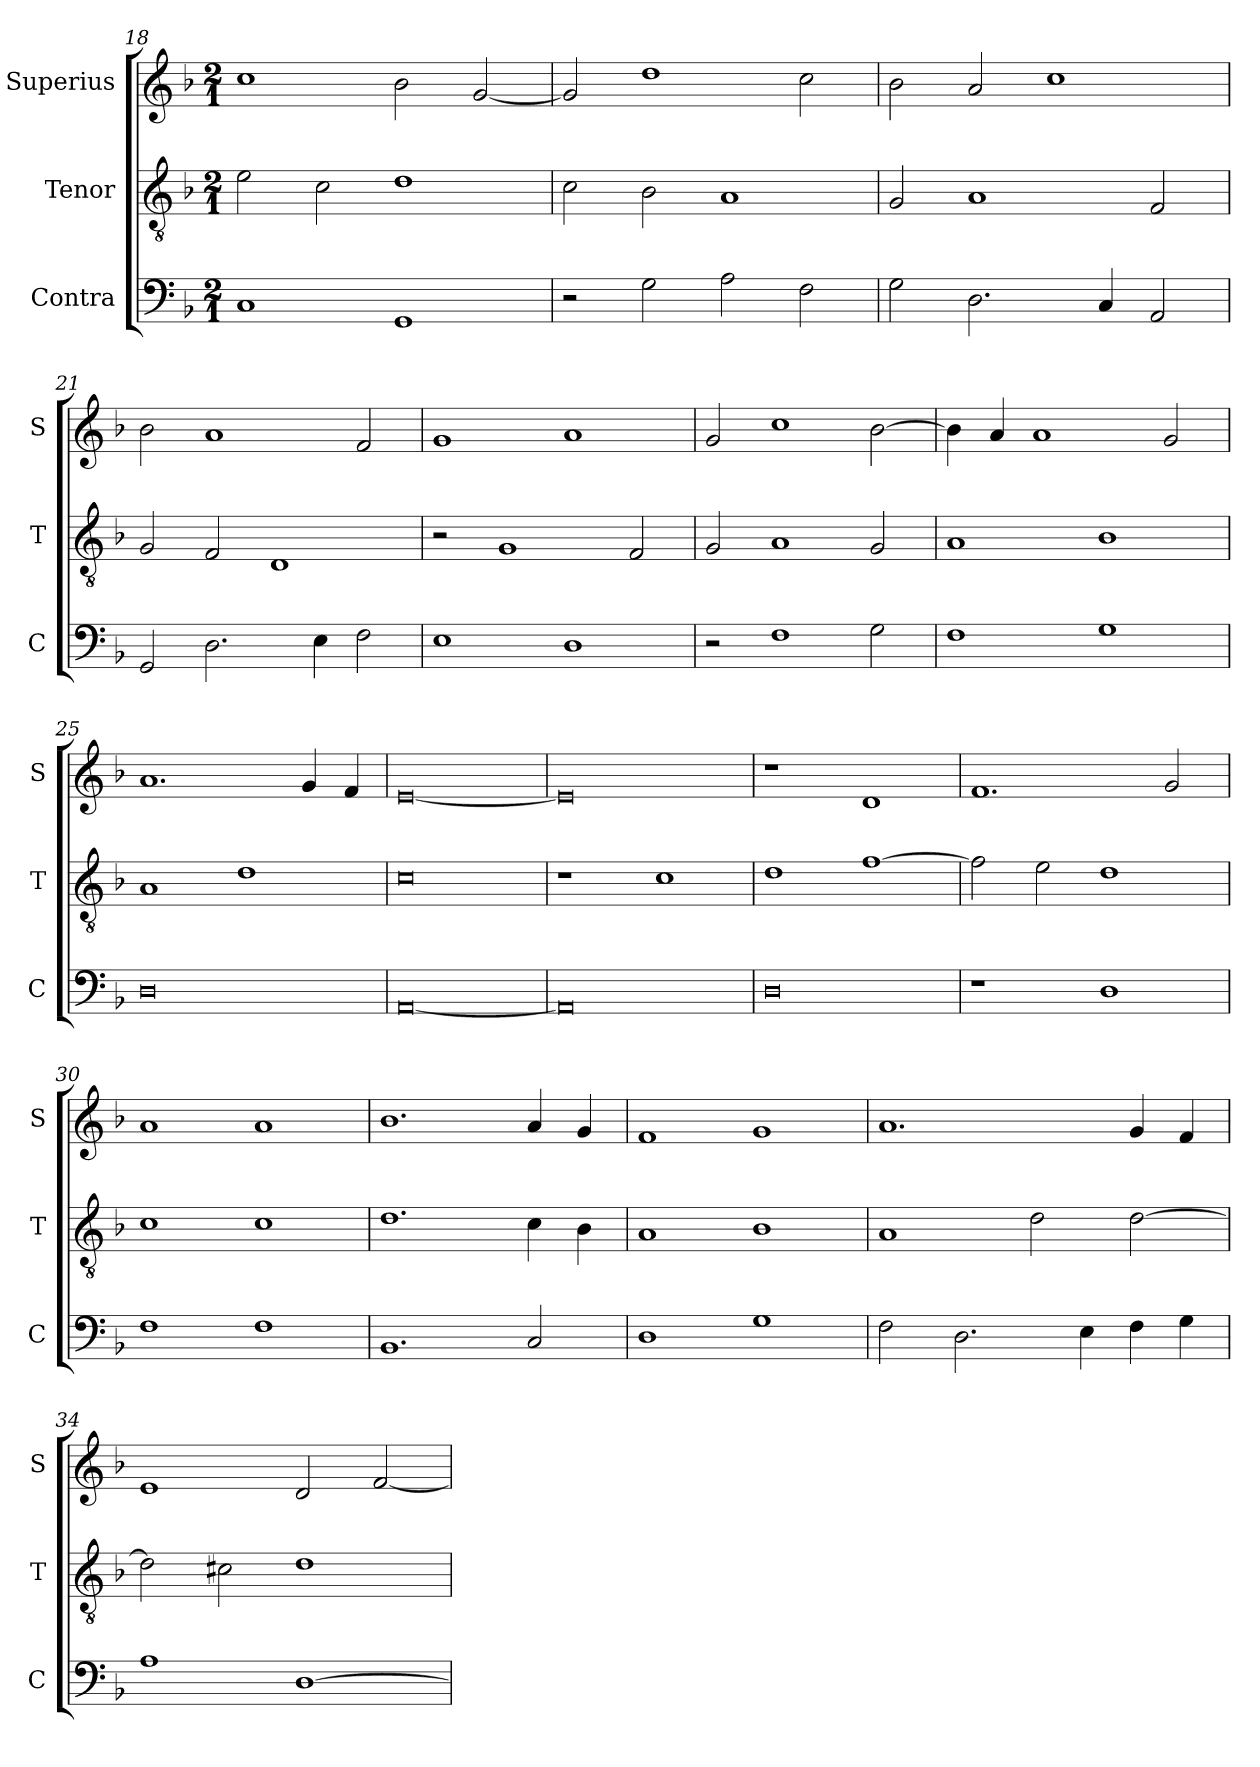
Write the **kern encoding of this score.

**kern	**kern	**kern
*part3	*part2	*part1
*staff3	*staff2	*staff1
*I"Contra	*I"Tenor	*I"Superius
*I'C	*I'T	*I'S
*clefF4	*clefGv2	*clefG2
*k[b-]	*k[b-]	*k[b-]
*M2/1	*M2/1	*M2/1
=18	=18	=18
1C	2e\	1cc
.	2c\	.
1GG	1d	2b-\
.	.	[2g/
=19	=19	=19
2r	2c\	2g/]
2G\	2B-\	1dd
2A\	1A	.
2F\	.	2cc\
=20	=20	=20
2G\	2G/	2b-\
2.D\	1A	2a/
.	.	1cc
4C/	.	.
2AA/	2F/	.
=21	=21	=21
2GG/	2G/	2b-\
2.D\	2F/	1a
.	1D	.
4E\	.	.
2F\	.	2f/
=22	=22	=22
1E	2r	1g
.	1G	.
1D	.	1a
.	2F/	.
=23	=23	=23
2r	2G/	2g/
1F	1A	1cc
2G\	2G/	[2b-\
=24	=24	=24
1F	1A	4b-\]
.	.	4a/
.	.	1a
1G	1B-	.
.	.	2g/
=25	=25	=25
0D	1A	1.a
.	1d	.
.	.	4g/
.	.	4f/
=26	=26	=26
[0AA	0c	[0e
=27	=27	=27
0AA]	1r	0e]
.	1c	.
=28	=28	=28
0D	1d	1r
.	[1f	1d
=29	=29	=29
1r	2f\]	1.f
.	2e\	.
1D	1d	.
.	.	2g/
=30	=30	=30
1F	1c	1a
1F	1c	1a
=31	=31	=31
1.BB-	1.d	1.b-
2C/	4c\	4a/
.	4B-\	4g/
=32	=32	=32
1D	1A	1f
1G	1B-	1g
=33	=33	=33
2F\	1A	1.a
2.D\	.	.
.	2d\	.
4E\	.	.
4F\	[2d\	4g/
4G\	.	4f/
=34	=34	=34
1A	2d\]	1e
.	2c#X\	.
[1D	1d	2d/
.	.	[2f/
=	=	=
*-	*-	*-
